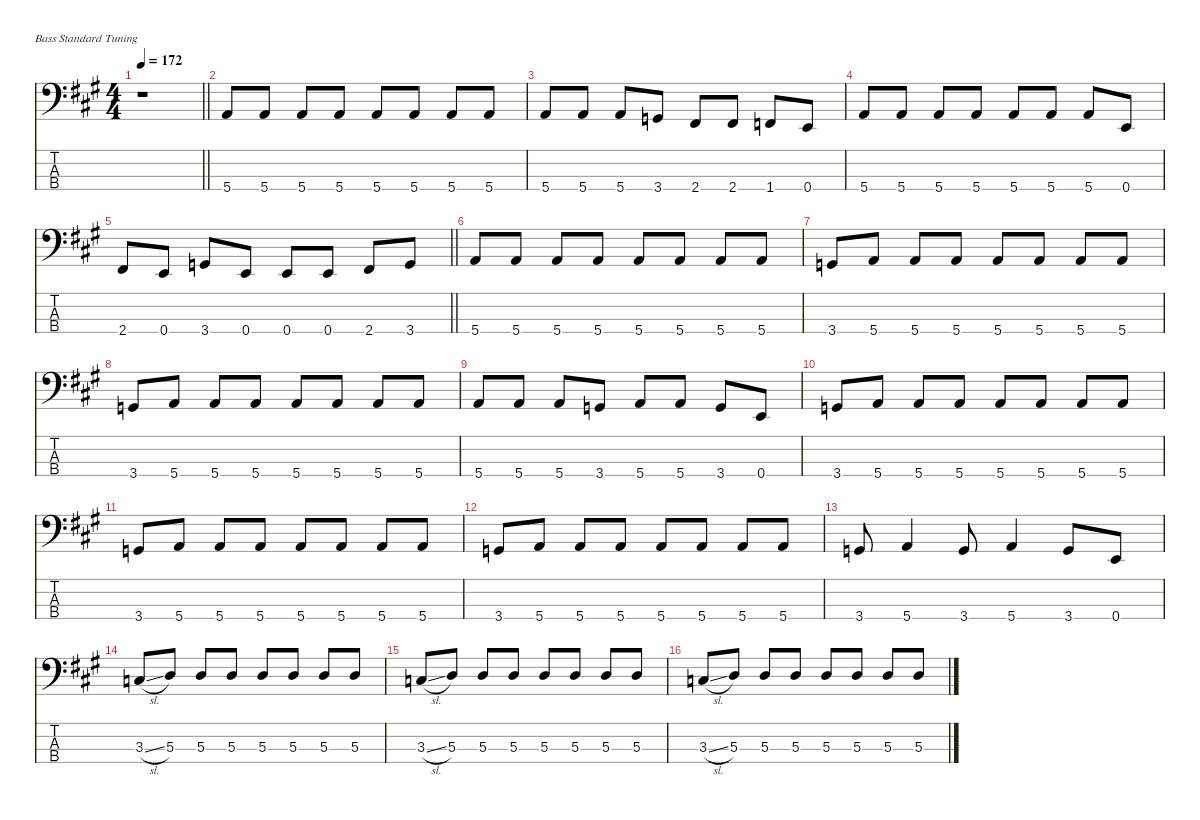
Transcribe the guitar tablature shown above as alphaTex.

\defaultSystemsLayout 4
\hideDynamics
\bracketExtendMode nobrackets
\singleTrackTrackNamePolicy hidden
\multiTrackTrackNamePolicy hidden
\firstSystemTrackNameMode fullname
\firstSystemTrackNameOrientation horizontal
\otherSystemsTrackNameOrientation horizontal
\track ("Bass" "el.bs.") {instrument electricbasspick}
\staff {score tabs}
\tuning (G2 D2 A1 E1)
\ts (4 4)
\tempo 172
\clef f4
\barLineRight lightlight
\ks a
r.1{dy f beam Down} |
5.4{acc forcenatural}.8{beam Up} 5.4{acc forcenatural}.8{beam Up} 5.4{acc forcenatural}.8{beam Up} 5.4{acc forcenatural}.8{beam Up} 5.4{acc forcenatural}.8{beam Up} 5.4{acc forcenatural}.8{beam Up} 5.4{acc forcenatural}.8{beam Up} 5.4{acc forcenatural}.8{beam Up} |
5.4{acc forcenatural}.8{beam Up} 5.4{acc forcenatural}.8{beam Up} 5.4{acc forcenatural}.8{beam Up} 3.4{acc forcenatural}.8{beam Up} 2.4{acc #}.8{beam Up} 2.4{acc #}.8{beam Up} 1.4{acc forcenatural}.8{beam Up} 0.4{acc forcenatural}.8{beam Up} |
5.4{acc forcenatural}.8{beam Up} 5.4{acc forcenatural}.8{beam Up} 5.4{acc forcenatural}.8{beam Up} 5.4{acc forcenatural}.8{beam Up} 5.4{acc forcenatural}.8{beam Up} 5.4{acc forcenatural}.8{beam Up} 5.4{acc forcenatural}.8{beam Up} 0.4{acc forcenatural}.8{beam Up} |
\barLineRight lightlight
2.4{acc #}.8{beam Up} 0.4{acc forcenatural}.8{beam Up} 3.4{acc forcenatural}.8{beam Up} 0.4{acc forcenatural}.8{beam Up} 0.4{acc forcenatural}.8{beam Up} 0.4{acc forcenatural}.8{beam Up} 2.4{acc #}.8{beam Up} 3.4{acc forcenatural}.8{beam Up} |
5.4{acc forcenatural}.8{beam Up} 5.4{acc forcenatural}.8{beam Up} 5.4{acc forcenatural}.8{beam Up} 5.4{acc forcenatural}.8{beam Up} 5.4{acc forcenatural}.8{beam Up} 5.4{acc forcenatural}.8{beam Up} 5.4{acc forcenatural}.8{beam Up} 5.4{acc forcenatural}.8{beam Up} |
3.4{acc forcenatural}.8{beam Up} 5.4{acc forcenatural}.8{beam Up} 5.4{acc forcenatural}.8{beam Up} 5.4{acc forcenatural}.8{beam Up} 5.4{acc forcenatural}.8{beam Up} 5.4{acc forcenatural}.8{beam Up} 5.4{acc forcenatural}.8{beam Up} 5.4{acc forcenatural}.8{beam Up} |
3.4{acc forcenatural}.8{beam Up} 5.4{acc forcenatural}.8{beam Up} 5.4{acc forcenatural}.8{beam Up} 5.4{acc forcenatural}.8{beam Up} 5.4{acc forcenatural}.8{beam Up} 5.4{acc forcenatural}.8{beam Up} 5.4{acc forcenatural}.8{beam Up} 5.4{acc forcenatural}.8{beam Up} |
5.4{acc forcenatural}.8{beam Up} 5.4{acc forcenatural}.8{beam Up} 5.4{acc forcenatural}.8{beam Up} 3.4{acc forcenatural}.8{beam Up} 5.4{acc forcenatural}.8{beam Up} 5.4{acc forcenatural}.8{beam Up} 3.4{acc forcenatural}.8{beam Up} 0.4{acc forcenatural}.8{beam Up} |
3.4{acc forcenatural}.8{beam Up} 5.4{acc forcenatural}.8{beam Up} 5.4{acc forcenatural}.8{beam Up} 5.4{acc forcenatural}.8{beam Up} 5.4{acc forcenatural}.8{beam Up} 5.4{acc forcenatural}.8{beam Up} 5.4{acc forcenatural}.8{beam Up} 5.4{acc forcenatural}.8{beam Up} |
3.4{acc forcenatural}.8{beam Up} 5.4{acc forcenatural}.8{beam Up} 5.4{acc forcenatural}.8{beam Up} 5.4{acc forcenatural}.8{beam Up} 5.4{acc forcenatural}.8{beam Up} 5.4{acc forcenatural}.8{beam Up} 5.4{acc forcenatural}.8{beam Up} 5.4{acc forcenatural}.8{beam Up} |
3.4{acc forcenatural}.8{beam Up} 5.4{acc forcenatural}.8{beam Up} 5.4{acc forcenatural}.8{beam Up} 5.4{acc forcenatural}.8{beam Up} 5.4{acc forcenatural}.8{beam Up} 5.4{acc forcenatural}.8{beam Up} 5.4{acc forcenatural}.8{beam Up} 5.4{acc forcenatural}.8{beam Up} |
3.4{acc forcenatural}.8{beam Up} 5.4{acc forcenatural}.4{beam Up} 3.4{acc forcenatural}.8{beam Up} 5.4{acc forcenatural}.4{beam Up} 3.4{acc forcenatural}.8{beam Up} 0.4{acc forcenatural}.8{beam Up} |
3.3{sl acc forcenatural}.8{beam Up} 5.3{acc forcenatural}.8{beam Up} 5.3{acc forcenatural}.8{beam Up} 5.3{acc forcenatural}.8{beam Up} 5.3{acc forcenatural}.8{beam Up} 5.3{acc forcenatural}.8{beam Up} 5.3{acc forcenatural}.8{beam Up} 5.3{acc forcenatural}.8{beam Up} |
3.3{sl acc forcenatural}.8{beam Up} 5.3{acc forcenatural}.8{beam Up} 5.3{acc forcenatural}.8{beam Up} 5.3{acc forcenatural}.8{beam Up} 5.3{acc forcenatural}.8{beam Up} 5.3{acc forcenatural}.8{beam Up} 5.3{acc forcenatural}.8{beam Up} 5.3{acc forcenatural}.8{beam Up} |
3.3{sl acc forcenatural}.8{beam Up} 5.3{acc forcenatural}.8{beam Up} 5.3{acc forcenatural}.8{beam Up} 5.3{acc forcenatural}.8{beam Up} 5.3{acc forcenatural}.8{beam Up} 5.3{acc forcenatural}.8{beam Up} 5.3{acc forcenatural}.8{beam Up} 5.3{acc forcenatural}.8{beam Up}
